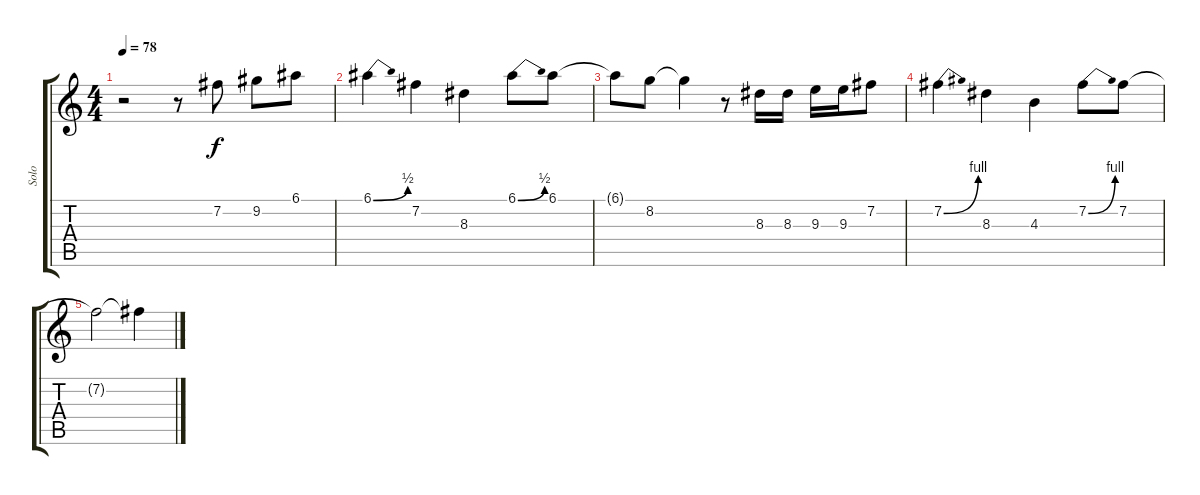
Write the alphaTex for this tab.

\track ("Solo" "Solo") {instrument overdrivenguitar}
\staff {score tabs}
\tuning (E4 B3 G3 D3 A2 E2) {hide}
\ts (4 4)
\tempo 78
\clef g2
\ks c
r.2{dy f instrument overdrivenguitar} r.8 7.2.8 9.2.8 6.1.8 |
6.1{be (bend 0 0 60 2)}.4 7.2.4 8.3.4 6.1{be (bend 0 0 60 2)}.8 6.1.8 |
6.1{t}.8 8.2.8 8.2{t}.4 r.8 8.3.16 8.3.16 9.3.16 9.3.16 7.2.8 |
7.2{be (bend 0 0 60 4)}.4 8.3.4 4.3.4 7.2{be (bend 0 0 60 4)}.8 7.2.8 |
7.2{t}.2 7.2{t}.4
